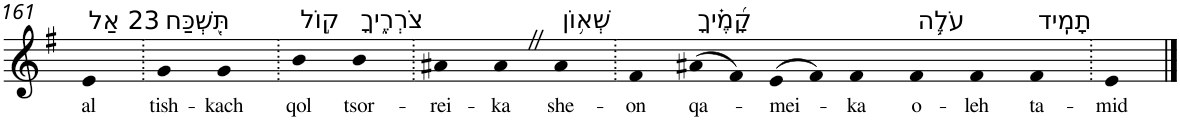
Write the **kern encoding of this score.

**kern	**text
*part1	*part1
*staff1	*staff1
*I"Piano	*
*I'Pno	*
!!LO:PB:g=z
*clefG2	*
*k[f#]	*
*G:	*
=161	=161
!LO:TX:a:t=23 אַל	!
!	!LO:LY:b
4e	al
=162.	=162.
!LO:TX:a:t=תִּ֭שְׁכַּח	!
!	!LO:LY:b
4g	tish-
!	!LO:LY:b
4g	-kach
=163.	=163.
!LO:TX:a:t=ק֣וֹל	!
!	!LO:LY:b
4b	qol
!LO:TX:a:t=צֹרְרֶ֑יךָ	!
!	!LO:LY:b
4b	tsor-
=164.	=164.
!	!LO:LY:b
4a#X	-rei-
!	!LO:LY:b
4a#Z	-ka
!LO:TX:a:t=שְׁא֥וֹן	!
!	!LO:LY:b
4a#	she-
=165.	=165.
!	!LO:LY:b
4f#	-on
!LO:TX:a:t=קָ֝מֶ֗יךָ	!
!	!LO:LY:b
(>8a#X	qa-
8f#)	.
!	!LO:LY:b
(>8e	-mei-
8f#)	.
!	!LO:LY:b
4f#	-ka
!LO:TX:a:t=עֹלֶ֥ה	!
!	!LO:LY:b
4f#	o-
!	!LO:LY:b
4f#	-leh
!LO:TX:a:t=תָמִֽיד	!
!	!LO:LY:b
4f#	ta-
=166.	=166.
!	!LO:LY:b
4e	-mid
==	==
*-	*-
